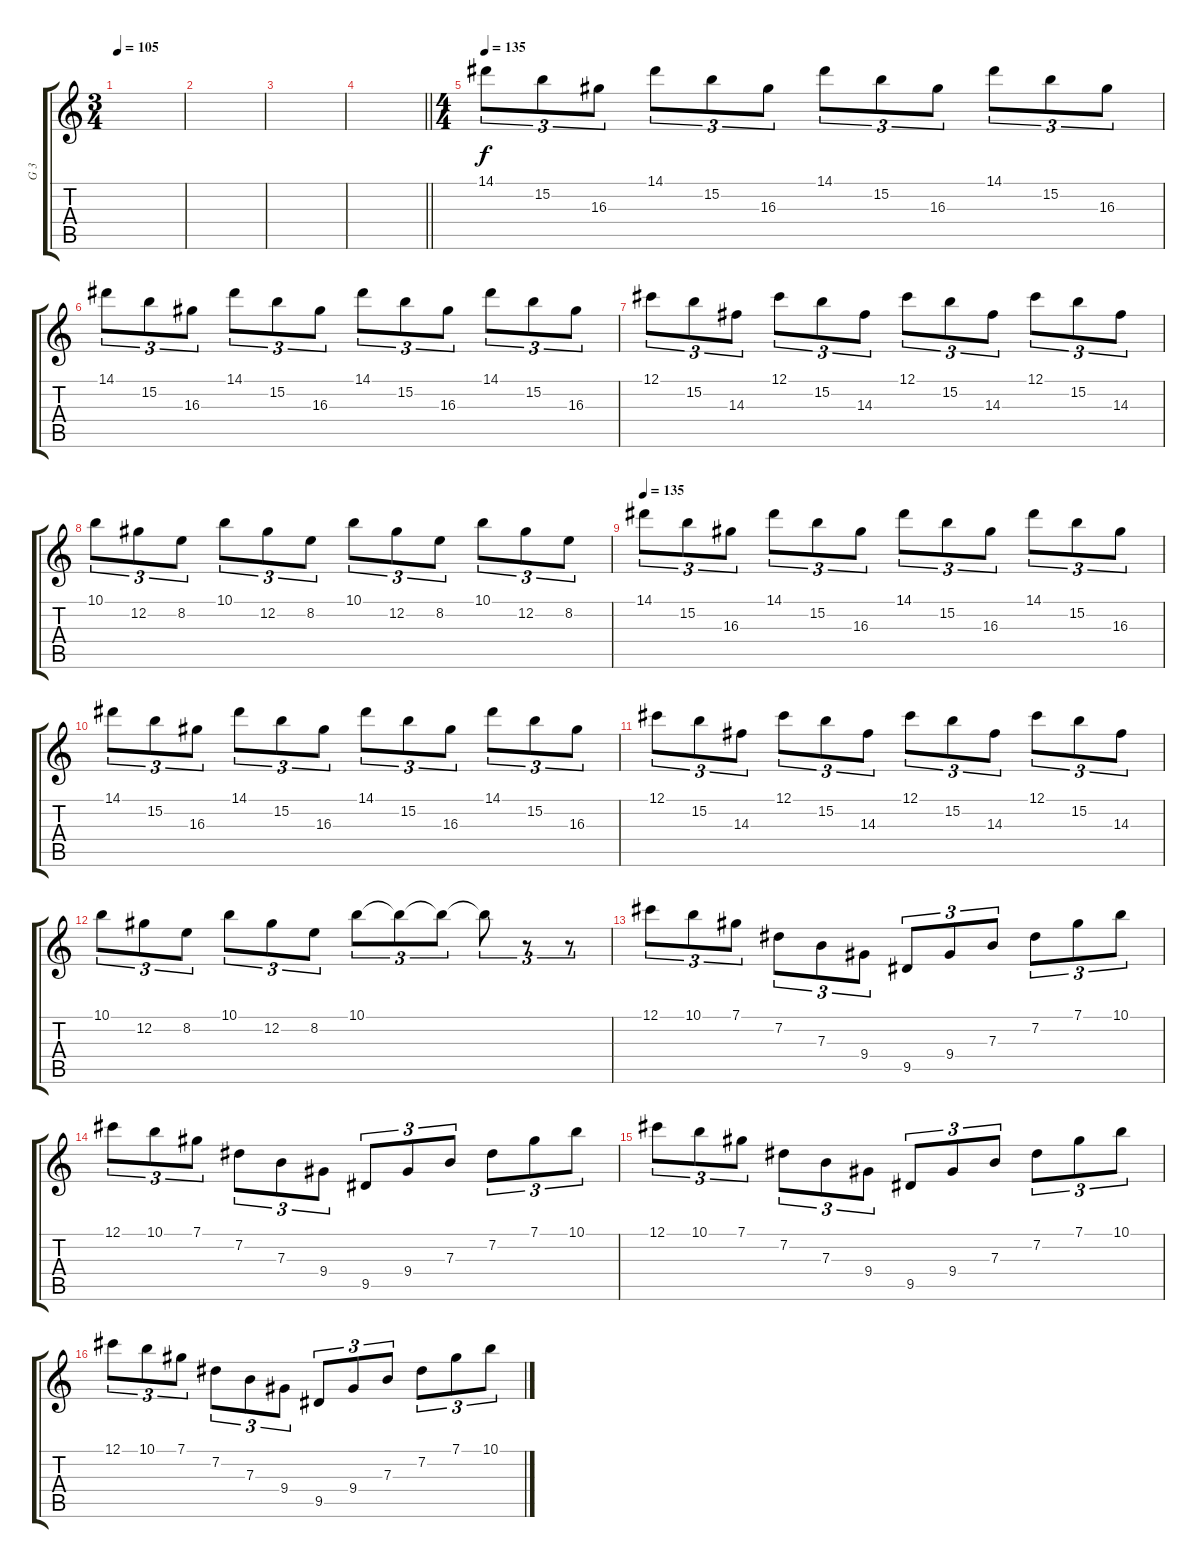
\track ("G 3" "G 3") {instrument distortionguitar}
\staff {score tabs}
\tuning (Db4 Ab3 E3 B2 Gb2 B1) {hide}
\ts (3 4)
\tempo 105
\clef g2
\ks c
|
|
|
\barLineRight lightlight
|
\ts (4 4)
\tempo 135
14.1.8{tu (3 2)} 15.2.8{tu (3 2)} 16.3.8{tu (3 2)} 14.1.8{tu (3 2)} 15.2.8{tu (3 2)} 16.3.8{tu (3 2)} 14.1.8{tu (3 2)} 15.2.8{tu (3 2)} 16.3.8{tu (3 2)} 14.1.8{tu (3 2)} 15.2.8{tu (3 2)} 16.3.8{tu (3 2)} |
14.1.8{tu (3 2)} 15.2.8{tu (3 2)} 16.3.8{tu (3 2)} 14.1.8{tu (3 2)} 15.2.8{tu (3 2)} 16.3.8{tu (3 2)} 14.1.8{tu (3 2)} 15.2.8{tu (3 2)} 16.3.8{tu (3 2)} 14.1.8{tu (3 2)} 15.2.8{tu (3 2)} 16.3.8{tu (3 2)} |
12.1.8{tu (3 2)} 15.2.8{tu (3 2)} 14.3.8{tu (3 2)} 12.1.8{tu (3 2)} 15.2.8{tu (3 2)} 14.3.8{tu (3 2)} 12.1.8{tu (3 2)} 15.2.8{tu (3 2)} 14.3.8{tu (3 2)} 12.1.8{tu (3 2)} 15.2.8{tu (3 2)} 14.3.8{tu (3 2)} |
10.1.8{tu (3 2)} 12.2.8{tu (3 2)} 8.2.8{tu (3 2)} 10.1.8{tu (3 2)} 12.2.8{tu (3 2)} 8.2.8{tu (3 2)} 10.1.8{tu (3 2)} 12.2.8{tu (3 2)} 8.2.8{tu (3 2)} 10.1.8{tu (3 2)} 12.2.8{tu (3 2)} 8.2.8{tu (3 2)} |
\tempo 135
14.1.8{tu (3 2)} 15.2.8{tu (3 2)} 16.3.8{tu (3 2)} 14.1.8{tu (3 2)} 15.2.8{tu (3 2)} 16.3.8{tu (3 2)} 14.1.8{tu (3 2)} 15.2.8{tu (3 2)} 16.3.8{tu (3 2)} 14.1.8{tu (3 2)} 15.2.8{tu (3 2)} 16.3.8{tu (3 2)} |
14.1.8{tu (3 2)} 15.2.8{tu (3 2)} 16.3.8{tu (3 2)} 14.1.8{tu (3 2)} 15.2.8{tu (3 2)} 16.3.8{tu (3 2)} 14.1.8{tu (3 2)} 15.2.8{tu (3 2)} 16.3.8{tu (3 2)} 14.1.8{tu (3 2)} 15.2.8{tu (3 2)} 16.3.8{tu (3 2)} |
12.1.8{tu (3 2)} 15.2.8{tu (3 2)} 14.3.8{tu (3 2)} 12.1.8{tu (3 2)} 15.2.8{tu (3 2)} 14.3.8{tu (3 2)} 12.1.8{tu (3 2)} 15.2.8{tu (3 2)} 14.3.8{tu (3 2)} 12.1.8{tu (3 2)} 15.2.8{tu (3 2)} 14.3.8{tu (3 2)} |
10.1.8{tu (3 2)} 12.2.8{tu (3 2)} 8.2.8{tu (3 2)} 10.1.8{tu (3 2)} 12.2.8{tu (3 2)} 8.2.8{tu (3 2)} 10.1.8{tu (3 2)} 10.1{t}.8{tu (3 2)} 10.1{t}.8{tu (3 2)} 10.1{t}.8{tu (3 2)} r.8{tu (3 2)} r.8{tu (3 2)} |
12.1.8{tu (3 2)} 10.1.8{tu (3 2)} 7.1.8{tu (3 2)} 7.2.8{tu (3 2)} 7.3.8{tu (3 2)} 9.4.8{tu (3 2)} 9.5.8{tu (3 2)} 9.4.8{tu (3 2)} 7.3.8{tu (3 2)} 7.2.8{tu (3 2)} 7.1.8{tu (3 2)} 10.1.8{tu (3 2)} |
12.1.8{tu (3 2)} 10.1.8{tu (3 2)} 7.1.8{tu (3 2)} 7.2.8{tu (3 2)} 7.3.8{tu (3 2)} 9.4.8{tu (3 2)} 9.5.8{tu (3 2)} 9.4.8{tu (3 2)} 7.3.8{tu (3 2)} 7.2.8{tu (3 2)} 7.1.8{tu (3 2)} 10.1.8{tu (3 2)} |
12.1.8{tu (3 2)} 10.1.8{tu (3 2)} 7.1.8{tu (3 2)} 7.2.8{tu (3 2)} 7.3.8{tu (3 2)} 9.4.8{tu (3 2)} 9.5.8{tu (3 2)} 9.4.8{tu (3 2)} 7.3.8{tu (3 2)} 7.2.8{tu (3 2)} 7.1.8{tu (3 2)} 10.1.8{tu (3 2)} |
12.1.8{tu (3 2)} 10.1.8{tu (3 2)} 7.1.8{tu (3 2)} 7.2.8{tu (3 2)} 7.3.8{tu (3 2)} 9.4.8{tu (3 2)} 9.5.8{tu (3 2)} 9.4.8{tu (3 2)} 7.3.8{tu (3 2)} 7.2.8{tu (3 2)} 7.1.8{tu (3 2)} 10.1.8{tu (3 2)}
